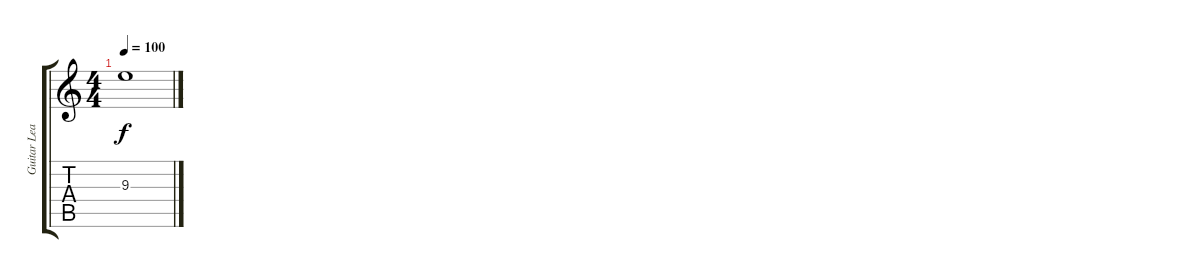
\track ("Guitar Lead (Clean)" "Guitar Lea") {instrument electricguitarjazz}
\staff {score tabs}
\tuning (E4 B3 G3 D3 A2 E2) {hide}
\ts (4 4)
\tempo 100
\clef g2
\ks c
9.3{t}.1{dy f volume 0}
